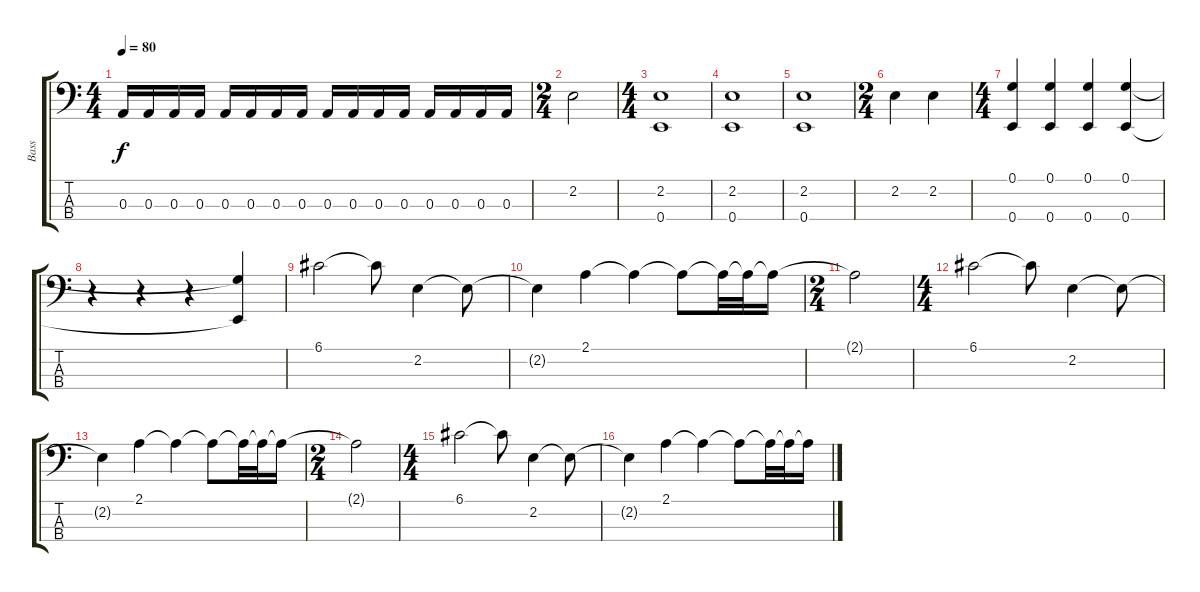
\track ("Bass" "Bass") {instrument electricbassfinger}
\staff {score tabs}
\tuning (G2 D2 A1 E1) {hide}
\ts (4 4)
\tempo 80
\clef f4
\ks c
0.3.16{dy f} 0.3.16 0.3.16 0.3.16 0.3.16 0.3.16 0.3.16 0.3.16 0.3.16 0.3.16 0.3.16 0.3.16 0.3.16 0.3.16 0.3.16 0.3.16 |
\ts (2 4)
2.2.2 |
\ts (4 4)
(2.2 0.4).1 |
(2.2 0.4).1 |
(2.2 0.4).1 |
\ts (2 4)
2.2.4 2.2.4 |
\ts (4 4)
(0.1 0.4).4 (0.1 0.4).4 (0.1 0.4).4 (0.1 0.4).4 |
r.4 r.4 r.4 (0.1{t} 0.4{t}).4 |
6.1.2 6.1{t}.8 2.2.4 2.2{t}.8 |
2.2{t}.4 2.1.4 2.1{t}.4 2.1{t}.8 2.1{t}.32 2.1{t}.32 2.1{t}.16 |
\ts (2 4)
2.1{t}.2 |
\ts (4 4)
6.1.2 6.1{t}.8 2.2.4 2.2{t}.8 |
2.2{t}.4 2.1.4 2.1{t}.4 2.1{t}.8 2.1{t}.32 2.1{t}.32 2.1{t}.16 |
\ts (2 4)
2.1{t}.2 |
\ts (4 4)
6.1.2 6.1{t}.8 2.2.4 2.2{t}.8 |
2.2{t}.4 2.1.4 2.1{t}.4 2.1{t}.8 2.1{t}.32 2.1{t}.32 2.1{t}.16
